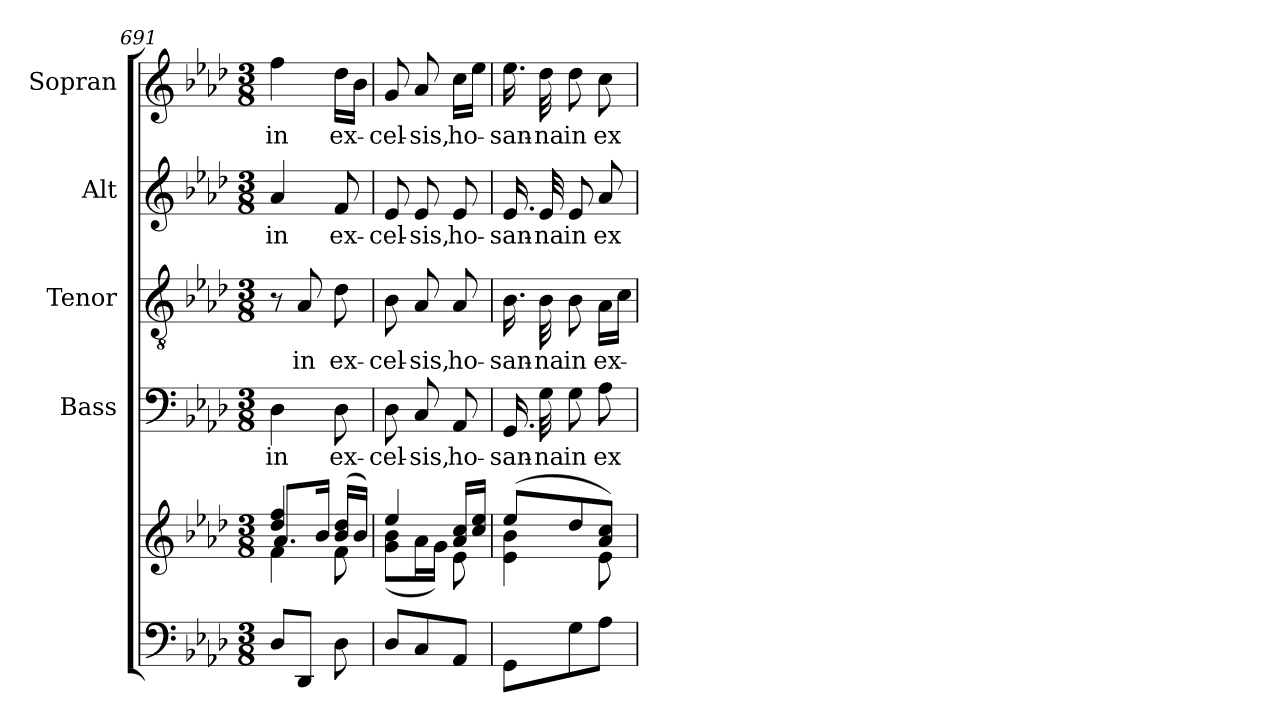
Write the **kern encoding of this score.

**kern	**kern	**kern	**text	**kern	**text	**kern	**text	**kern	**text
*part5	*part5	*part4	*part4	*part3	*part3	*part2	*part2	*part1	*part1
*staff6	*staff5	*staff4	*staff4	*staff3	*staff3	*staff2	*staff2	*staff1	*staff1
*	*	*I"Bass	*	*I"Tenor	*	*I"Alt	*	*I"Sopran	*
*	*	*I'B.	*	*I'T.	*	*I'A.	*	*I'S.	*
*clefF4	*clefG2	*clefF4	*	*clefGv2	*	*clefG2	*	*clefG2	*
*k[b-e-a-d-]	*k[b-e-a-d-]	*k[b-e-a-d-]	*	*k[b-e-a-d-]	*	*k[b-e-a-d-]	*	*k[b-e-a-d-]	*
*A-:	*A-:	*A-:	*	*A-:	*	*A-:	*	*A-:	*
*M3/8	*M3/8	*M3/8	*	*M3/8	*	*M3/8	*	*M3/8	*
=691	=691	=691	=691	=691	=691	=691	=691	=691	=691
*	*^	*	*	*	*	*	*	*	*
*	*	*^	*	*	*	*	*	*	*	*
!	!	!	!	!	!LO:LY:b	!	!	!	!LO:LY:b	!	!LO:LY:b
8D-/L	4dd-/ 4ff/	4f\	8.a-/L	4D-\	in	8r	.	4a-/	in	4ff\	in
!	!	!	!	!	!	!	!LO:LY:b	!	!	!	!
8DD-/J	.	.	.	.	.	8A-/	in	.	.	.	.
.	.	.	16b-/Jk	.	.	.	.	.	.	.	.
!	!	!	!	!	!LO:LY:b	!	!LO:LY:b	!	!LO:LY:b	!	!LO:LY:b
8D-\	(>16b-/ 16dd-/LL	8f\	8ryy	8D-\	ex-	8d-\	ex-	8f/	ex-	16dd-\LL	ex-
.	16b-/JJ)	.	.	.	.	.	.	.	.	16b-\JJ	.
*	*	*v	*v	*	*	*	*	*	*	*	*
=692	=692	=692	=692	=692	=692	=692	=692	=692	=692	=692
!	!	!	!	!LO:LY:b	!	!LO:LY:b	!	!LO:LY:b	!	!LO:LY:b
8D-/L	4ee-/	(<8g\ 8b-\L	8D-\	-cel-	8B-\	-cel-	8e-/	-cel-	8g/	-cel-
!	!	!	!	!LO:LY:b	!	!LO:LY:b	!	!LO:LY:b	!	!LO:LY:b
8C/	.	16a-\L	8C/	-sis,	8A-/	-sis,	8e-/	-sis,	8a-/	-sis,
.	.	16g\JJ)	.	.	.	.	.	.	.	.
!	!	!	!	!LO:LY:b	!	!LO:LY:b	!	!LO:LY:b	!	!LO:LY:b
8AA-/J	16a-/ 16cc/LL	8e-\	8AA-/	ho-	8A-/	ho-	8e-/	ho-	16cc\LL	ho-
.	16cc/ 16ee-/JJ	.	.	.	.	.	.	.	16ee-\JJ	.
=693	=693	=693	=693	=693	=693	=693	=693	=693	=693	=693
!	!	!	!	!LO:LY:b	!	!LO:LY:b	!	!LO:LY:b	!	!LO:LY:b
8GG\L	(>8ee-/L	4e-\ 4b-\	16.GG/	-san-	16.B-\	-san-	16.e-/	-san-	16.ee-\	-san-
!	!	!	!	!LO:LY:b	!	!LO:LY:b	!	!LO:LY:b	!	!LO:LY:b
.	.	.	32G\	-na	32B-\	-na	32e-/	-na	32dd-\	-na
!	!	!	!	!LO:LY:b	!	!LO:LY:b	!	!LO:LY:b	!	!LO:LY:b
8G\	8dd-/	.	8G\	in	8B-\	in	8e-/	in	8dd-\	in
!	!	!	!	!LO:LY:b	!	!LO:LY:b	!	!LO:LY:b	!	!LO:LY:b
8A-\J	8a-/ 8cc/J)	8e-\	8A-\	ex-	16A-\LL	ex-	8a-/	ex-	8cc\	ex-
.	.	.	.	.	16c\JJ	.	.	.	.	.
*	*v	*v	*	*	*	*	*	*	*	*
=	=	=	=	=	=	=	=	=	=
*-	*-	*-	*-	*-	*-	*-	*-	*-	*-
